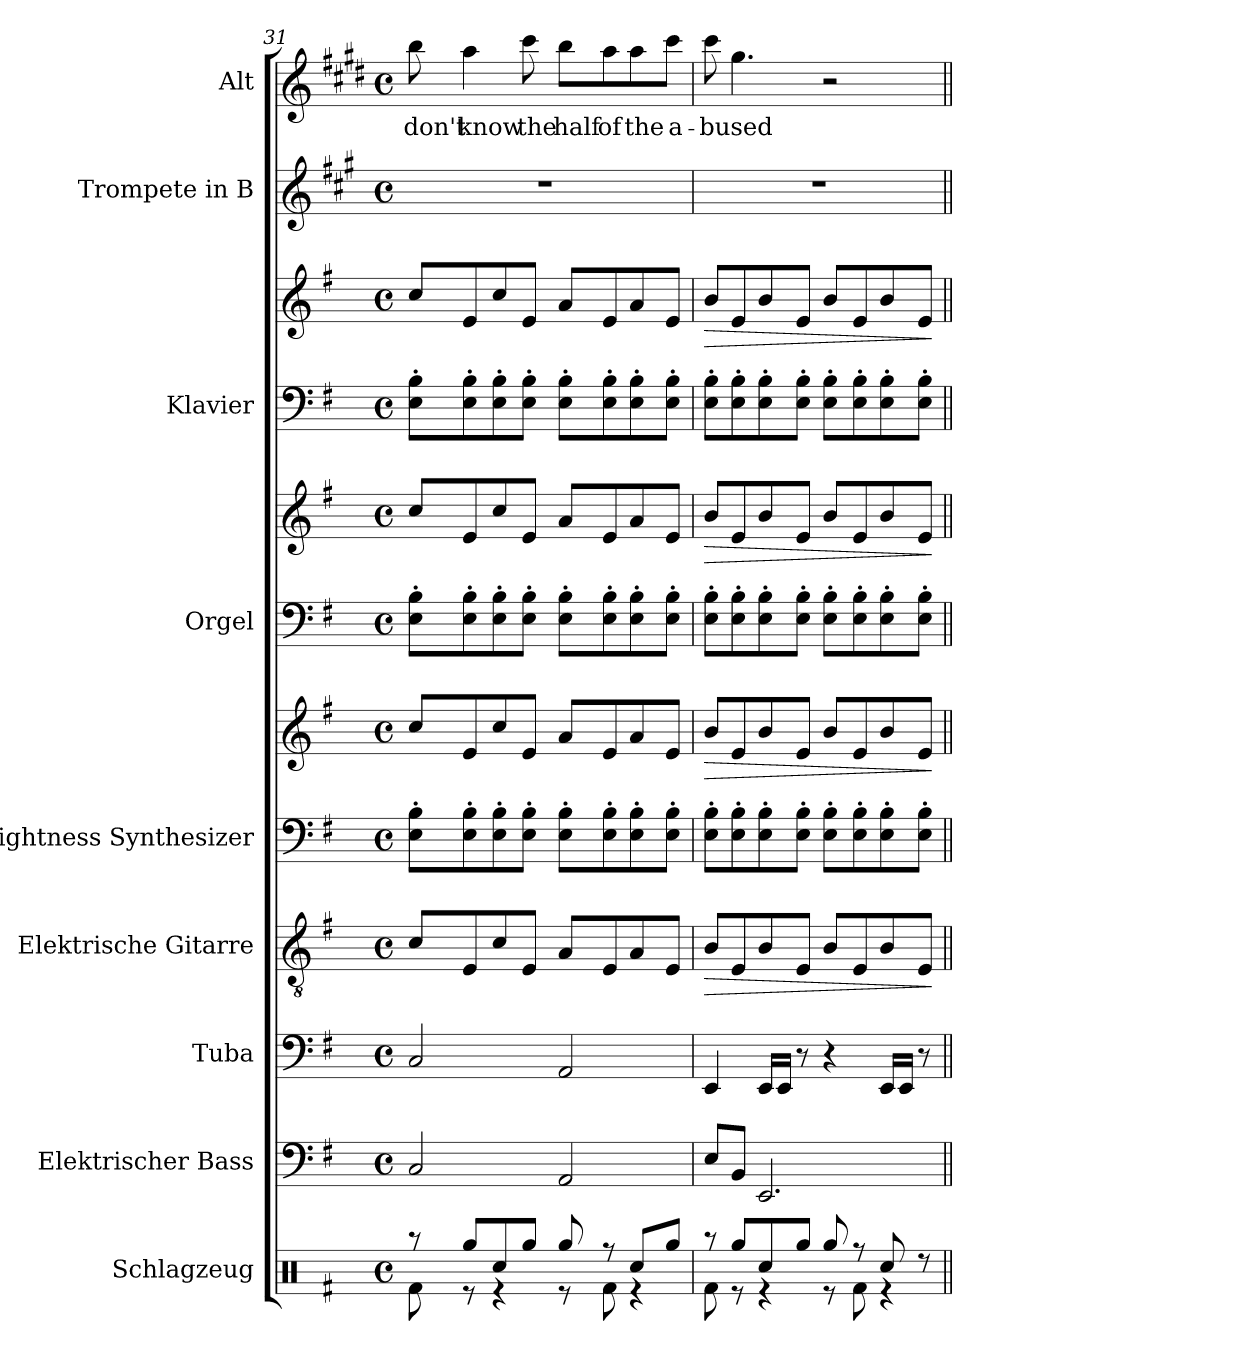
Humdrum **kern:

**kern	**kern	**kern	**kern	**dynam	**kern	**kern	**dynam	**kern	**kern	**dynam	**kern	**kern	**dynam	**kern	**kern	**text
*part9	*part8	*part7	*part6	*part6	*part5	*part5	*part5	*part4	*part4	*part4	*part3	*part3	*part3	*part2	*part1	*part1
*staff12	*staff11	*staff10	*staff9	*staff9	*staff8	*staff7	*staff7/8	*staff6	*staff5	*staff5/6	*staff4	*staff3	*staff3/4	*staff2	*staff1	*staff1
*I"Schlagzeug	*I"Elektrischer Bass	*I"Tuba	*I"Elektrische Gitarre	*	*I"Brightness Synthesizer	*	*	*I"Orgel	*	*	*I"Klavier	*	*	*I"Trompete in B	*I"Alt	*
*I'Schlgz.	*I'E. B.	*I'Tba.	*I'E-Git.	*	*I'Synth.	*	*	*I'Org.	*	*	*I'Klav.	*	*	*	*I'A.	*
*clefX	*clefF4	*clefF4	*clefGv2	*	*clefF4	*clefG2	*	*clefF4	*clefG2	*	*clefF4	*clefG2	*	*clefG2	*clefG2	*
*	*ITrd7c12	*	*	*	*	*	*	*	*	*	*	*	*	*ITrd1c2	*ITrd5c9	*
*k[f#]	*k[f#]	*k[f#]	*k[f#]	*	*k[f#]	*k[f#]	*	*k[f#]	*k[f#]	*	*k[f#]	*k[f#]	*	*k[f#]	*k[f#]	*
*M4/4	*M4/4	*M4/4	*M4/4	*	*M4/4	*M4/4	*	*M4/4	*M4/4	*	*M4/4	*M4/4	*	*M4/4	*M4/4	*
*met(c)	*met(c)	*met(c)	*met(c)	*	*met(c)	*met(c)	*	*met(c)	*met(c)	*	*met(c)	*met(c)	*	*met(c)	*met(c)	*
=31	=31	=31	=31	=31	=31	=31	=31	=31	=31	=31	=31	=31	=31	=31	=31	=31
*^	*	*	*	*	*	*	*	*	*	*	*	*	*	*	*	*
!	!	!	!	!	!	!	!	!	!	!	!	!	!	!	!	!	!LO:LY:b
8r	8Rf\	2CC/	2C/	8c/L	.	8E\' 8B\'L	8cc/L	.	8E\' 8B\'L	8cc/L	.	8E\' 8B\'L	8cc/L	.	1r	8dd\	don't
!	!	!	!	!	!	!	!	!	!	!	!	!	!	!	!	!	!LO:LY:b
8Rgg/L	8r	.	.	8E/	.	8E\' 8B\'	8e/	.	8E\' 8B\'	8e/	.	8E\' 8B\'	8e/	.	.	4cc\	know
8Rcc/	4r	.	.	8c/	.	8E\' 8B\'	8cc/	.	8E\' 8B\'	8cc/	.	8E\' 8B\'	8cc/	.	.	.	.
!	!	!	!	!	!	!	!	!	!	!	!	!	!	!	!	!	!LO:LY:b
8Rgg/J	.	.	.	8E/J	.	8E\' 8B\'J	8e/J	.	8E\' 8B\'J	8e/J	.	8E\' 8B\'J	8e/J	.	.	8ee\	the
!	!	!	!	!	!	!	!	!	!	!	!	!	!	!	!	!	!LO:LY:b
8Rgg/	8r	2AAA/	2AA/	8A/L	.	8E\' 8B\'L	8a/L	.	8E\' 8B\'L	8a/L	.	8E\' 8B\'L	8a/L	.	.	8dd\L	half
!	!	!	!	!	!	!	!	!	!	!	!	!	!	!	!	!	!LO:LY:b
8r	8Rf\	.	.	8E/	.	8E\' 8B\'	8e/	.	8E\' 8B\'	8e/	.	8E\' 8B\'	8e/	.	.	8cc\	of
!	!	!	!	!	!	!	!	!	!	!	!	!	!	!	!	!	!LO:LY:b
8Rcc/L	4r	.	.	8A/	.	8E\' 8B\'	8a/	.	8E\' 8B\'	8a/	.	8E\' 8B\'	8a/	.	.	8cc\	the
!	!	!	!	!	!	!	!	!	!	!	!	!	!	!	!	!	!LO:LY:b
8Rgg/J	.	.	.	8E/J	.	8E\' 8B\'J	8e/J	.	8E\' 8B\'J	8e/J	.	8E\' 8B\'J	8e/J	.	.	8ee\J	a-
!!LO:PB:g=z
=32	=32	=32	=32	=32	=32	=32	=32	=32	=32	=32	=32	=32	=32	=32	=32	=32	=32
!	!	!	!	!	!LO:HP:b	!	!	!LO:HP:b	!	!	!LO:HP:b	!	!	!LO:HP:b	!	!	!LO:LY:b
8r	8Rf\	8EE/L	4EE/	8B/L	>	8E\' 8B\'L	8b/L	>	8E\' 8B\'L	8b/L	>	8E\' 8B\'L	8b/L	>	1r	8ee\	-bused
8Rgg/L	8r	8BBB/J	.	8E/	.	8E\' 8B\'	8e/	.	8E\' 8B\'	8e/	.	8E\' 8B\'	8e/	.	.	4.b\	.
8Rcc/	4r	2.EEE/	16EE/LL	8B/	.	8E\' 8B\'	8b/	.	8E\' 8B\'	8b/	.	8E\' 8B\'	8b/	.	.	.	.
.	.	.	16EE/JJ	.	.	.	.	.	.	.	.	.	.	.	.	.	.
8Rgg/J	.	.	8r	8E/J	.	8E\' 8B\'J	8e/J	.	8E\' 8B\'J	8e/J	.	8E\' 8B\'J	8e/J	.	.	.	.
8Rgg/	8r	.	4r	8B/L	.	8E\' 8B\'L	8b/L	.	8E\' 8B\'L	8b/L	.	8E\' 8B\'L	8b/L	.	.	2r	.
8r	8Rf\	.	.	8E/	.	8E\' 8B\'	8e/	.	8E\' 8B\'	8e/	.	8E\' 8B\'	8e/	.	.	.	.
8Rcc/	4r	.	16EE/LL	8B/	.	8E\' 8B\'	8b/	.	8E\' 8B\'	8b/	.	8E\' 8B\'	8b/	.	.	.	.
.	.	.	16EE/JJ	.	.	.	.	.	.	.	.	.	.	.	.	.	.
8r	.	.	8r	8E/J	.	8E\' 8B\'J	8e/J	.	8E\' 8B\'J	8e/J	.	8E\' 8B\'J	8e/J	.	.	.	.
*v	*v	*	*	*	*	*	*	*	*	*	*	*	*	*	*	*	*
.	.	.	.	]	.	.	]	.	.	]	.	.	]	.	.	.
=||	=||	=||	=||	=||	=||	=||	=||	=||	=||	=||	=||	=||	=||	=||	=||	=||
*-	*-	*-	*-	*-	*-	*-	*-	*-	*-	*-	*-	*-	*-	*-	*-	*-
